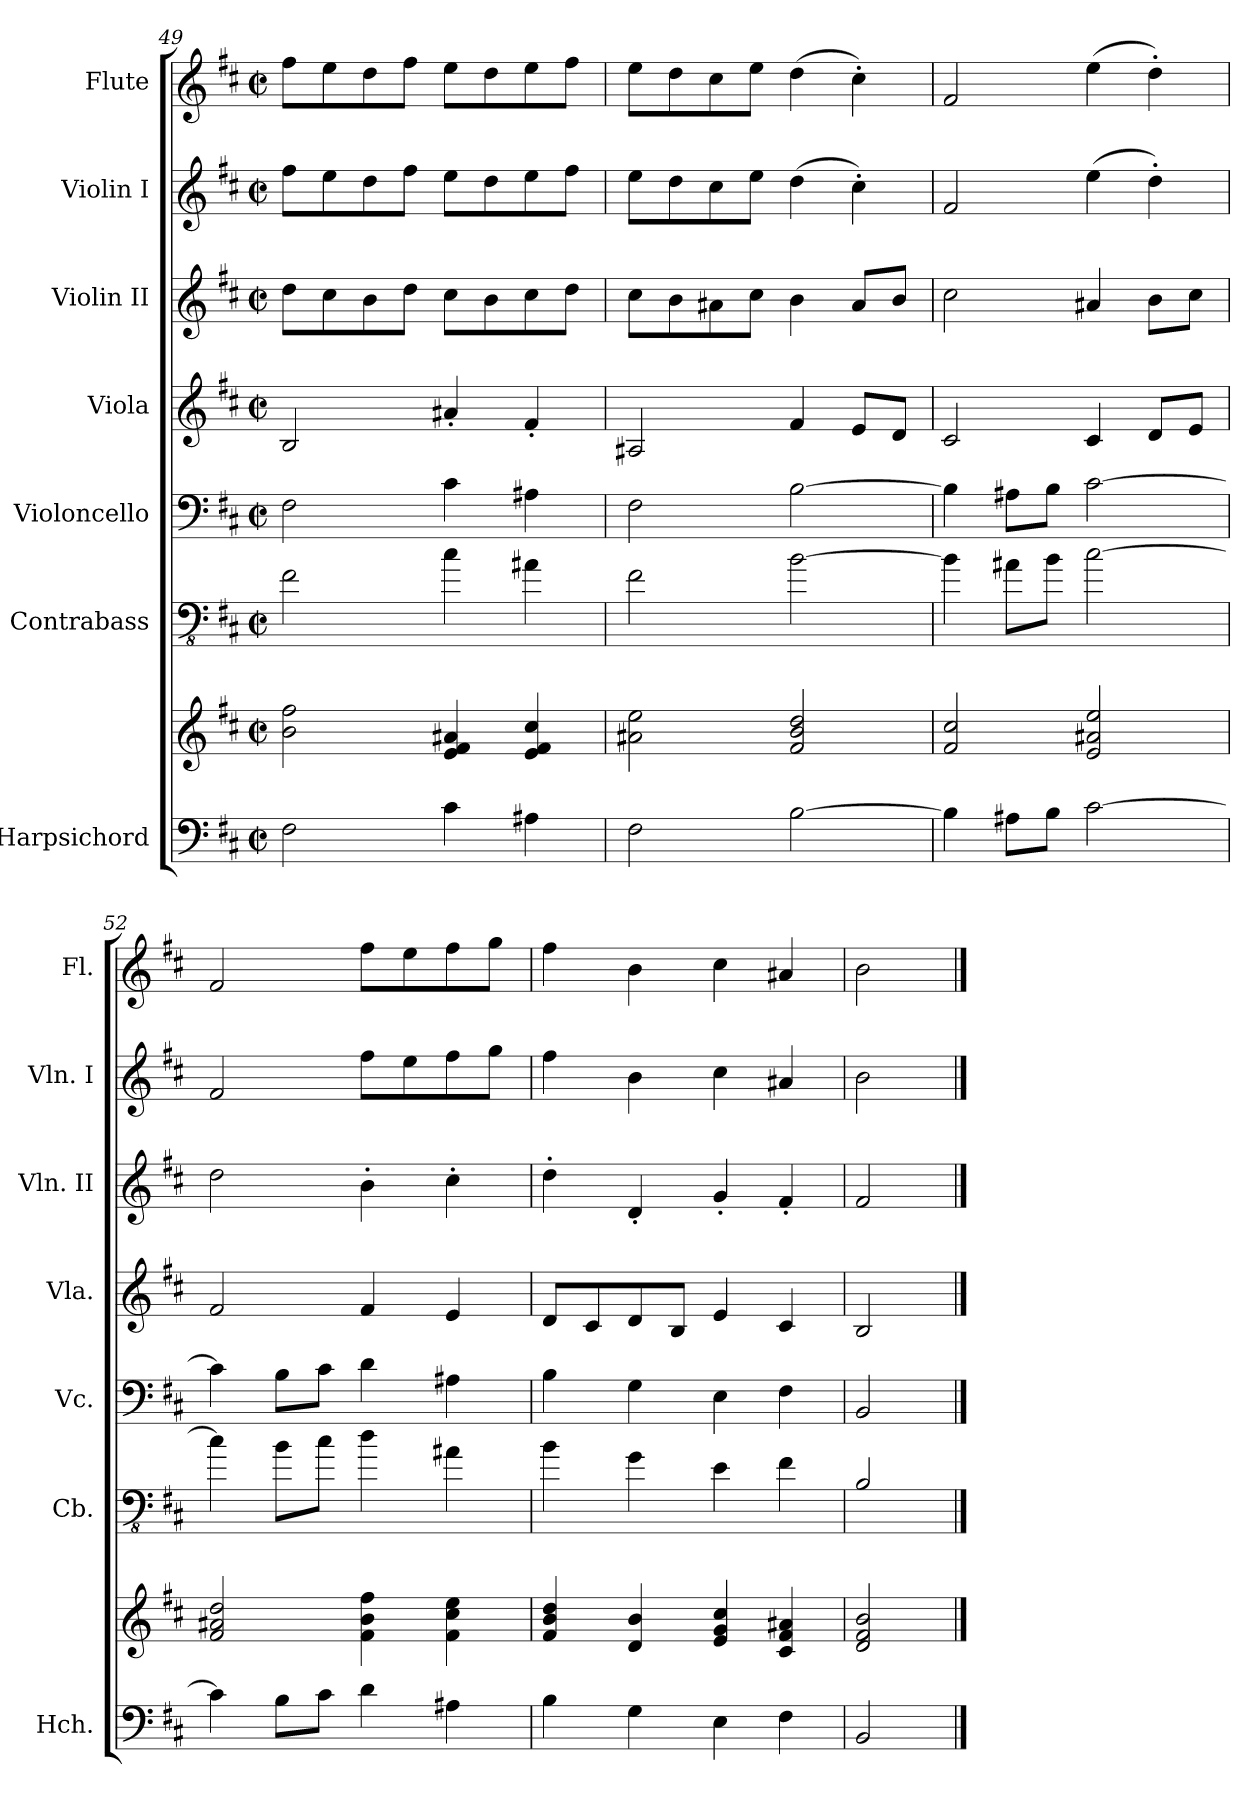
**kern	**kern	**kern	**kern	**kern	**kern	**kern	**kern
*part7	*part7	*part6	*part5	*part4	*part3	*part2	*part1
*staff8	*staff7	*staff6	*staff5	*staff4	*staff3	*staff2	*staff1
*I"Harpsichord	*	*I"Contrabass	*I"Violoncello	*I"Viola	*I"Violin II	*I"Violin I	*I"Flute
*I'Hch.	*	*I'Cb.	*I'Vc.	*I'Vla.	*I'Vln. II	*I'Vln. I	*I'Fl.
!!LO:PB:g=z
*clefF4	*clefG2	*clefFv4	*clefF4	*clefG2	*clefG2	*clefG2	*clefG2
*	*	*ITrd7c12	*	*	*	*	*
*k[f#c#]	*k[f#c#]	*k[f#c#]	*k[f#c#]	*k[f#c#]	*k[f#c#]	*k[f#c#]	*k[f#c#]
*M2/2	*M2/2	*M2/2	*M2/2	*M2/2	*M2/2	*M2/2	*M2/2
*met(c|)	*met(c|)	*met(c|)	*met(c|)	*met(c|)	*met(c|)	*met(c|)	*met(c|)
=49	=49	=49	=49	=49	=49	=49	=49
2F#\	2b\ 2ff#\	2FF#\	2F#\	2B/	8dd\L	8ff#\L	8ff#\L
.	.	.	.	.	8cc#\	8ee\	8ee\
.	.	.	.	.	8b\	8dd\	8dd\
.	.	.	.	.	8dd\J	8ff#\J	8ff#\J
4c#\	4e/ 4f#/ 4a#X/	4C#\	4c#\	4a#X'/	8cc#\L	8ee\L	8ee\L
.	.	.	.	.	8b\	8dd\	8dd\
4A#X\	4e/ 4f#/ 4cc#/	4AA#X\	4A#X\	4f#'/	8cc#\	8ee\	8ee\
.	.	.	.	.	8dd\J	8ff#\J	8ff#\J
=50	=50	=50	=50	=50	=50	=50	=50
2F#\	2a#X\ 2ee\	2FF#\	2F#\	2A#X/	8cc#\L	8ee\L	8ee\L
.	.	.	.	.	8b\	8dd\	8dd\
.	.	.	.	.	8a#X\	8cc#\	8cc#\
.	.	.	.	.	8cc#\J	8ee\J	8ee\J
[2B\	2f#/ 2b/ 2dd/	[2BB\	[2B\	4f#/	4b\	(4dd\	(4dd\
.	.	.	.	8e/L	8a#/L	4cc#'\)	4cc#'\)
.	.	.	.	8d/J	8b/J	.	.
=51	=51	=51	=51	=51	=51	=51	=51
4B\]	2f#/ 2cc#/	4BB\]	4B\]	2c#/	2cc#\	2f#/	2f#/
8A#X\L	.	8AA#X\L	8A#X\L	.	.	.	.
8B\J	.	8BB\J	8B\J	.	.	.	.
[2c#\	2e/ 2a#X/ 2ee/	[2C#\	[2c#\	4c#/	4a#X/	(4ee\	(4ee\
.	.	.	.	8d/L	8b\L	4dd'\)	4dd'\)
.	.	.	.	8e/J	8cc#\J	.	.
=52	=52	=52	=52	=52	=52	=52	=52
4c#\]	2f#/ 2a#X/ 2dd/	4C#\]	4c#\]	2f#/	2dd\	2f#/	2f#/
8B\L	.	8BB\L	8B\L	.	.	.	.
8c#\J	.	8C#\J	8c#\J	.	.	.	.
4d\	4f#\ 4b\ 4ff#\	4D\	4d\	4f#/	4b'\	8ff#\L	8ff#\L
.	.	.	.	.	.	8ee\	8ee\
4A#X\	4f#\ 4cc#\ 4ee\	4AA#X\	4A#X\	4e/	4cc#'\	8ff#\	8ff#\
.	.	.	.	.	.	8gg\J	8gg\J
=53	=53	=53	=53	=53	=53	=53	=53
*	*	*	*	*	*	*	*MM107
4B\	4f#/ 4b/ 4dd/	4BB\	4B\	8d/L	4dd'\	4ff#\	4ff#\
.	.	.	.	8c#/	.	.	.
*	*	*	*	*	*	*	*MM93
4G\	4d/ 4b/	4GG\	4G\	8d/	4d'/	4b\	4b\
.	.	.	.	8B/J	.	.	.
*	*	*	*	*	*	*	*MM81
4E\	4e/ 4g/ 4cc#/	4EE\	4E\	4e/	4g'/	4cc#\	4cc#\
4F#\	4c#/ 4f#/ 4a#X/	4FF#\	4F#\	4c#/	4f#'/	4a#X/	4a#X/
=54	=54	=54	=54	=54	=54	=54	=54
*	*	*	*	*	*	*	*MM97
2BB/	2d/ 2f#/ 2b/	2BBB/	2BB/	2B/	2f#/	2b\	2b\
==	==	==	==	==	==	==	==
*-	*-	*-	*-	*-	*-	*-	*-
